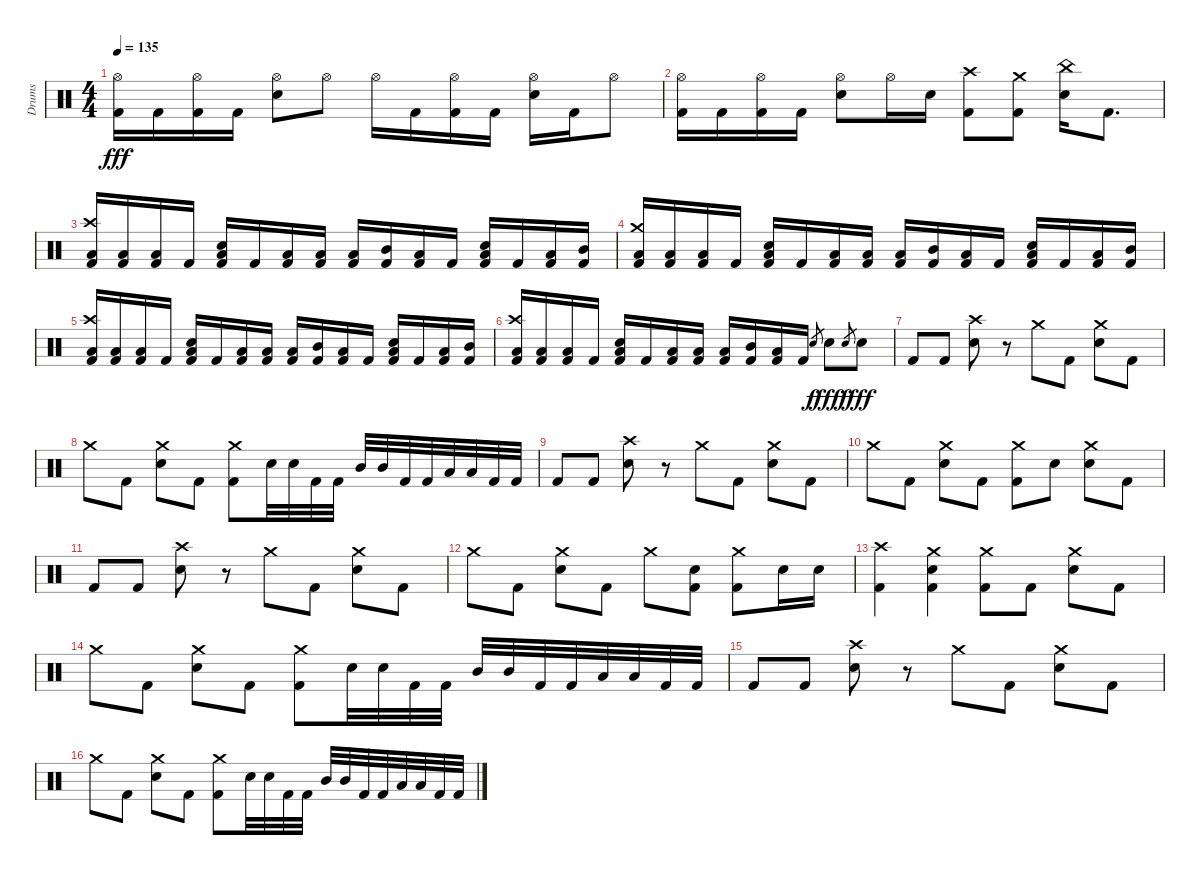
\track ("Drums" "Drums") {instrument percussion}
\staff {score}
\articulation defaults
\ts (4 4)
\tempo 135
\clef neutral
\ks c
("Hi-Hat (open)" "Kick (hit) 2").16{dy fff} "Kick (hit) 2".16 ("Hi-Hat (open)" "Kick (hit) 2").16 "Kick (hit) 2".16 ("Hi-Hat (open)" "Electric Snare (hit)").8 "Hi-Hat (open)".8 "Hi-Hat (open)".16 "Kick (hit) 2".16 ("Hi-Hat (open)" "Kick (hit) 2").16 "Kick (hit) 2".16 ("Hi-Hat (open)" "Electric Snare (hit)").16 "Kick (hit) 2".16 "Hi-Hat (open)".8 |
("Hi-Hat (open)" "Kick (hit) 2").16 "Kick (hit) 2".16 ("Hi-Hat (open)" "Kick (hit) 2").16 "Kick (hit) 2".16 ("Hi-Hat (open)" "Electric Snare (hit)").8 "Hi-Hat (open)".16 "Electric Snare (hit)".16 ("Crash high (hit)" "Kick (hit) 2").8 ("Crash medium (hit)" "Kick (hit) 2").8 ("China (hit)" "Electric Snare (hit)").16 "Kick (hit) 2".8{d} |
("Crash high (hit)" "Low Floor Tom (hit)" "Kick (hit) 2").16 ("Low Tom (hit)" "Kick (hit) 2").16 ("Low Floor Tom (hit)" "Kick (hit) 2").16 "Kick (hit) 2".16 ("Electric Snare (hit)" "Low Floor Tom (hit)" "Kick (hit) 2").16 "Kick (hit) 2".16 ("Low Floor Tom (hit)" "Kick (hit) 2").16 ("Low Tom (hit)" "Kick (hit) 2").16 ("Low Floor Tom (hit)" "Kick (hit) 2").16 ("Mid Tom (hit)" "Kick (hit) 2").16 ("Low Floor Tom (hit)" "Kick (hit) 2").16 "Kick (hit) 2".16 ("Electric Snare (hit)" "Low Floor Tom (hit)" "Kick (hit) 2").16 "Kick (hit) 2".16 ("Low Floor Tom (hit)" "Kick (hit) 2").16 ("Mid Tom (hit)" "Kick (hit) 2").16 |
("Crash medium (hit)" "Low Floor Tom (hit)" "Kick (hit) 2").16 ("Low Tom (hit)" "Kick (hit) 2").16 ("Low Floor Tom (hit)" "Kick (hit) 2").16 "Kick (hit) 2".16 ("Electric Snare (hit)" "Low Floor Tom (hit)" "Kick (hit) 2").16 "Kick (hit) 2".16 ("Low Floor Tom (hit)" "Kick (hit) 2").16 ("Low Tom (hit)" "Kick (hit) 2").16 ("Low Floor Tom (hit)" "Kick (hit) 2").16 ("Mid Tom (hit)" "Kick (hit) 2").16 ("Low Floor Tom (hit)" "Kick (hit) 2").16 "Kick (hit) 2".16 ("Electric Snare (hit)" "Low Floor Tom (hit)" "Kick (hit) 2").16 "Kick (hit) 2".16 ("Low Floor Tom (hit)" "Kick (hit) 2").16 ("Mid Tom (hit)" "Kick (hit) 2").16 |
("Crash high (hit)" "Low Floor Tom (hit)" "Kick (hit) 2").16 ("Low Tom (hit)" "Kick (hit) 2").16 ("Low Floor Tom (hit)" "Kick (hit) 2").16 "Kick (hit) 2".16 ("Electric Snare (hit)" "Low Floor Tom (hit)" "Kick (hit) 2").16 "Kick (hit) 2".16 ("Low Floor Tom (hit)" "Kick (hit) 2").16 ("Low Tom (hit)" "Kick (hit) 2").16 ("Low Floor Tom (hit)" "Kick (hit) 2").16 ("Mid Tom (hit)" "Kick (hit) 2").16 ("Low Floor Tom (hit)" "Kick (hit) 2").16 "Kick (hit) 2".16 ("Electric Snare (hit)" "Low Floor Tom (hit)" "Kick (hit) 2").16 "Kick (hit) 2".16 ("Low Floor Tom (hit)" "Kick (hit) 2").16 ("Mid Tom (hit)" "Kick (hit) 2").16 |
("Crash high (hit)" "Low Floor Tom (hit)" "Kick (hit) 2").16 ("Low Tom (hit)" "Kick (hit) 2").16 ("Low Floor Tom (hit)" "Kick (hit) 2").16 "Kick (hit) 2".16 ("Electric Snare (hit)" "Low Floor Tom (hit)" "Kick (hit) 2").16 "Kick (hit) 2".16 ("Low Floor Tom (hit)" "Kick (hit) 2").16 ("Low Tom (hit)" "Kick (hit) 2").16 ("Low Floor Tom (hit)" "Kick (hit) 2").16 ("Mid Tom (hit)" "Kick (hit) 2").16 ("Low Floor Tom (hit)" "Kick (hit) 2").16 "Kick (hit) 2".16 "Electric Snare (hit)".8{gr dy f} "Electric Snare (hit)".8{dy fff} "Electric Snare (hit)".8{gr dy f} "Electric Snare (hit)".8{dy fff} |
"Kick (hit) 2".8 "Kick (hit) 2".8 ("Crash high (hit)" "Electric Snare (hit)").8 r.8 "Crash medium (hit)".8 "Kick (hit) 2".8 ("Crash medium (hit)" "Electric Snare (hit)").8 "Kick (hit) 2".8 |
"Crash medium (hit)".8 "Kick (hit) 2".8 ("Crash medium (hit)" "Electric Snare (hit)").8 "Kick (hit) 2".8 ("Crash medium (hit)" "Kick (hit) 2").8 "Electric Snare (hit)".32 "Electric Snare (hit)".32 "Kick (hit) 2".32 "Kick (hit) 2".32 "Mid Tom (hit)".32 "Mid Tom (hit)".32 "Kick (hit) 2".32 "Kick (hit) 2".32 "Low Tom (hit)".32 "Low Tom (hit)".32 "Kick (hit) 2".32 "Kick (hit) 2".32 |
"Kick (hit) 2".8 "Kick (hit) 2".8 ("Crash high (hit)" "Electric Snare (hit)").8 r.8 "Crash medium (hit)".8 "Kick (hit) 2".8 ("Crash medium (hit)" "Electric Snare (hit)").8 "Kick (hit) 2".8 |
"Crash medium (hit)".8 "Kick (hit) 2".8 ("Crash medium (hit)" "Electric Snare (hit)").8 "Kick (hit) 2".8 ("Crash medium (hit)" "Kick (hit) 2").8 "Electric Snare (hit)".8 ("Crash medium (hit)" "Electric Snare (hit)").8 "Kick (hit) 2".8 |
"Kick (hit) 2".8 "Kick (hit) 2".8 ("Crash high (hit)" "Electric Snare (hit)").8 r.8 "Crash medium (hit)".8 "Kick (hit) 2".8 ("Crash medium (hit)" "Electric Snare (hit)").8 "Kick (hit) 2".8 |
"Crash medium (hit)".8 "Kick (hit) 2".8 ("Crash medium (hit)" "Electric Snare (hit)").8 "Kick (hit) 2".8 "Crash medium (hit)".8 ("Electric Snare (hit)" "Kick (hit) 2").8 ("Crash medium (hit)" "Kick (hit) 2").8 "Electric Snare (hit)".16 "Electric Snare (hit)".16 |
("Crash high (hit)" "Kick (hit) 2").4 ("Crash medium (hit)" "Electric Snare (hit)" "Kick (hit) 2").4 ("Crash medium (hit)" "Kick (hit) 2").8 "Kick (hit) 2".8 ("Crash medium (hit)" "Electric Snare (hit)").8 "Kick (hit) 2".8 |
"Crash medium (hit)".8 "Kick (hit) 2".8 ("Crash medium (hit)" "Electric Snare (hit)").8 "Kick (hit) 2".8 ("Crash medium (hit)" "Kick (hit) 2").8 "Electric Snare (hit)".32 "Electric Snare (hit)".32 "Kick (hit) 2".32 "Kick (hit) 2".32 "Mid Tom (hit)".32 "Mid Tom (hit)".32 "Kick (hit) 2".32 "Kick (hit) 2".32 "Low Tom (hit)".32 "Low Tom (hit)".32 "Kick (hit) 2".32 "Kick (hit) 2".32 |
"Kick (hit) 2".8 "Kick (hit) 2".8 ("Crash high (hit)" "Electric Snare (hit)").8 r.8 "Crash medium (hit)".8 "Kick (hit) 2".8 ("Crash medium (hit)" "Electric Snare (hit)").8 "Kick (hit) 2".8 |
"Crash medium (hit)".8 "Kick (hit) 2".8 ("Crash medium (hit)" "Electric Snare (hit)").8 "Kick (hit) 2".8 ("Crash medium (hit)" "Kick (hit) 2").8 "Electric Snare (hit)".32 "Electric Snare (hit)".32 "Kick (hit) 2".32 "Kick (hit) 2".32 "Mid Tom (hit)".32 "Mid Tom (hit)".32 "Kick (hit) 2".32 "Kick (hit) 2".32 "Low Tom (hit)".32 "Low Tom (hit)".32 "Kick (hit) 2".32 "Kick (hit) 2".32
